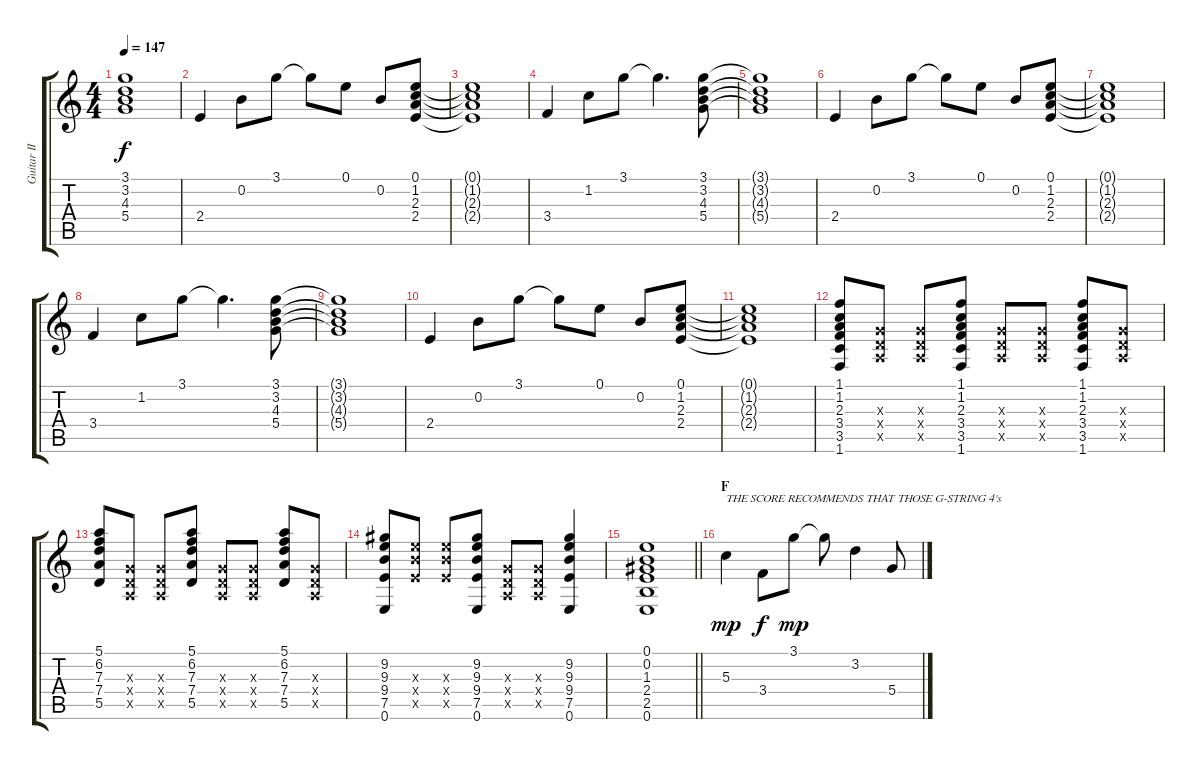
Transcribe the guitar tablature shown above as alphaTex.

\track ("Guitar II (Nakano Azusa)" "Guitar II ") {instrument distortionguitar}
\staff {score tabs}
\tuning (E4 B3 G3 D3 A2 E2) {hide}
\ts (4 4)
\tempo 147
\clef g2
\ks c
(3.1{t} 3.2{t} 4.3{t} 5.4{t}).1{dy f} |
2.4.4 0.2.8 3.1.8 3.1{t}.8 0.1.8 0.2.8 (0.1 1.2 2.3 2.4).8 |
(0.1{t} 1.2{t} 2.3{t} 2.4{t}).1 |
3.4.4 1.2.8 3.1.8 3.1{t}.4{d} (3.1 3.2 4.3 5.4).8 |
(3.1{t} 3.2{t} 4.3{t} 5.4{t}).1 |
2.4.4 0.2.8 3.1.8 3.1{t}.8 0.1.8 0.2.8 (0.1 1.2 2.3 2.4).8 |
(0.1{t} 1.2{t} 2.3{t} 2.4{t}).1 |
3.4.4 1.2.8 3.1.8 3.1{t}.4{d} (3.1 3.2 4.3 5.4).8 |
(3.1{t} 3.2{t} 4.3{t} 5.4{t}).1 |
2.4.4 0.2.8 3.1.8 3.1{t}.8 0.1.8 0.2.8 (0.1 1.2 2.3 2.4).8 |
(0.1{t} 1.2{t} 2.3{t} 2.4{t}).1 |
(1.1 1.2 2.3 3.4 3.5 1.6).8 (0.3{x} 0.4{x} 0.5{x}).8 (0.3{x} 0.4{x} 0.5{x}).8 (1.1 1.2 2.3 3.4 3.5 1.6).8 (0.3{x} 0.4{x} 0.5{x}).8 (0.3{x} 0.4{x} 0.5{x}).8 (1.1 1.2 2.3 3.4 3.5 1.6).8 (0.3{x} 0.4{x} 0.5{x}).8 |
(5.1 6.2 7.3 7.4 5.5).8 (0.3{x} 0.4{x} 0.5{x}).8 (0.3{x} 0.4{x} 0.5{x}).8 (5.1 6.2 7.3 7.4 5.5).8 (0.3{x} 0.4{x} 0.5{x}).8 (0.3{x} 0.4{x} 0.5{x}).8 (5.1 6.2 7.3 7.4 5.5).8 (0.3{x} 0.4{x} 0.5{x}).8 |
(9.2 9.3 9.4 7.5 0.6).8 (9.3{x} 9.4{x} 7.5{x}).8 (9.3{x} 9.4{x} 7.5{x}).8 (9.2 9.3 9.4 7.5 0.6).8 (0.3{x} 0.4{x} 0.5{x}).8 (0.3{x} 0.4{x} 0.5{x}).8 (9.2 9.3 9.4 7.5 0.6).4 |
\barLineRight lightlight
(0.1 0.2 1.3 2.4 2.5 0.6).1 |
\section ("" "F")
5.3.4{txt "THE SCORE RECOMMENDS THAT THOSE G-STRING 4's" dy mp} 3.4.8{dy f} 3.1.8{dy mp} 3.1{t}.8 3.2.4 5.4.8
